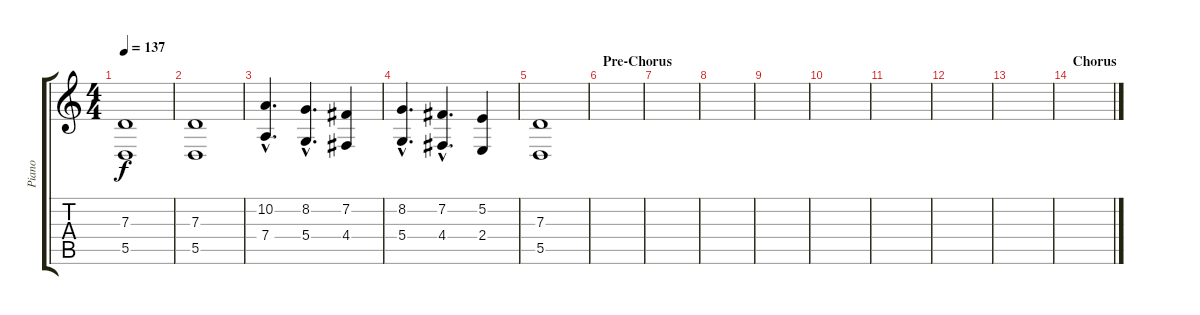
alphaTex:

\track ("Piano" "Piano") {instrument acousticgrandpiano}
\staff {score tabs}
\tuning (E4 B3 G3 D3 A2 E2) {hide}
\ts (4 4)
\tempo 137
\clef g2
\ks c
(7.3 5.5).1{dy f} |
(7.3 5.5).1 |
(10.2{hac} 7.4{hac}).4{d} (8.2{hac} 5.4{hac}).4{d} (7.2 4.4).4 |
(8.2{hac} 5.4{hac}).4{d} (7.2{hac} 4.4{hac}).4{d} (5.2 2.4).4 |
(7.3 5.5).1 |
\section ("" "Pre-Chorus")
|
|
|
|
|
|
|
|
\section ("" "Chorus")
